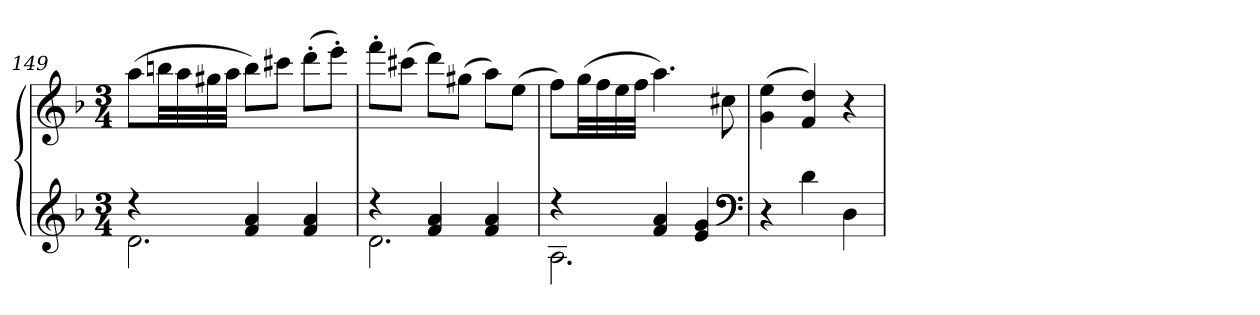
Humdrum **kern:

**kern	**kern
*part1	*part1
*staff2	*staff1
*clefG2	*clefG2
*k[b-]	*k[b-]
*d:	*d:
*M3/4	*M3/4
=149	=149
*^	*
4r	2.d	(8aaL
.	.	32bbnLL
.	.	32aa
.	.	32gg#X
.	.	32aaJJJ
4f 4a	.	8bbL)
.	.	8ccc#XJ
4f 4a	.	(8ddd'L
.	.	8eee'J)
=150	=150	=150
4r	2.d	8fff'L
.	.	(8ccc#XJ
4f 4a	.	8dddL)
.	.	(8gg#XJ
4f 4a	.	8aaL)
.	.	(8eeJ
=151	=151	=151
4r	2.A	8ffL)
.	.	(32ggLL
.	.	32ff
.	.	32ee
.	.	32ffJJJ
4f 4a	.	4.aa)
4e 4g	.	.
.	.	8cc#X
*v	*v	*
*clefF4	*
=152	=152
4r	(4g 4ee
4d	4f 4dd)
4D	4r
=	=
*-	*-
